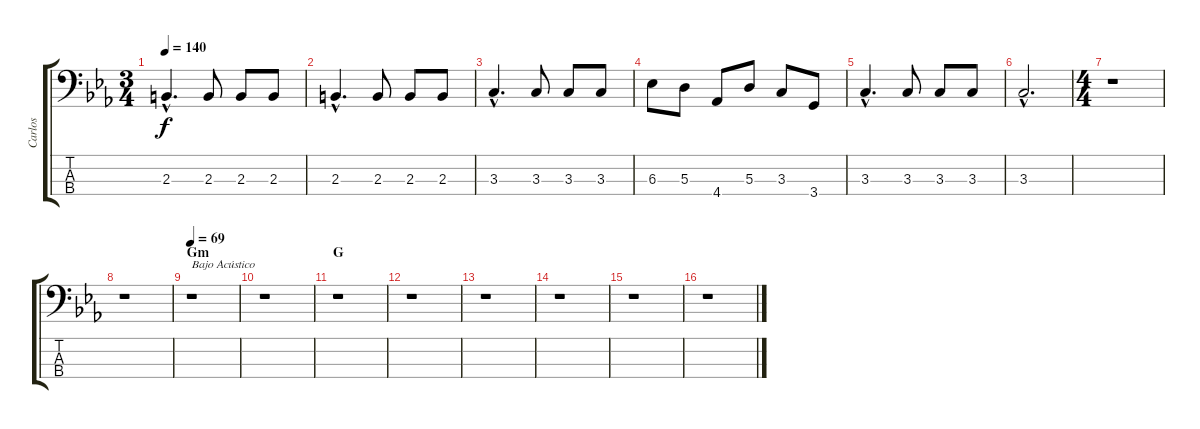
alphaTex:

\track ("Carlos" "Carlos") {instrument electricbasspick}
\staff {score tabs}
\tuning (G2 D2 A1 E1) {hide}
\ts (3 4)
\tempo 140
\clef f4
\ks cminor
2.3{hac}.4{d dy f} 2.3.8 2.3.8 2.3.8 |
2.3{hac}.4{d} 2.3.8 2.3.8 2.3.8 |
3.3{hac}.4{d} 3.3.8 3.3.8 3.3.8 |
6.3.8 5.3.8 4.4.8 5.3.8 3.3.8 3.4.8 |
3.3{hac}.4{d} 3.3.8 3.3.8 3.3.8 |
3.3{hac}.2{d} |
\ts (4 4)
r.1 |
r.1 |
\section ("" "Gm")
\tempo 69
r.1{txt "Bajo Acústico" volume 11 balance 13 instrument acousticbass} |
r.1 |
\section ("" "G")
r.1 |
r.1 |
r.1 |
r.1 |
r.1 |
r.1
